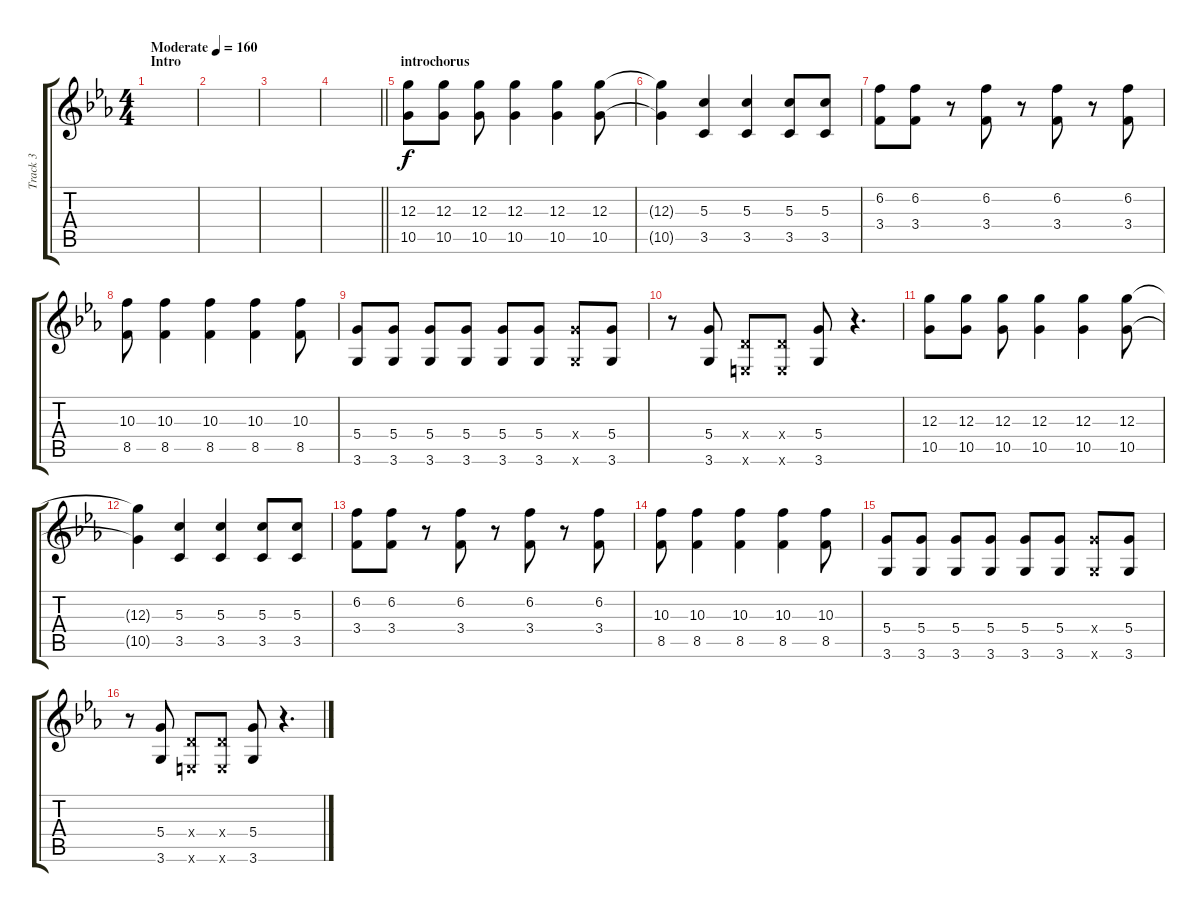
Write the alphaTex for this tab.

\track ("Track 3" "Track 3") {instrument overdrivenguitar}
\staff {score tabs}
\tuning (E4 B3 G3 D3 A2 E2) {hide}
\ts (4 4)
\section ("" "Intro")
\tempo (160 "Moderate")
\clef g2
\ks cminor
|
|
|
\barLineRight lightlight
|
\section ("" "introchorus")
(12.3 10.5).8 (12.3 10.5).8 (12.3 10.5).8 (12.3 10.5).4 (12.3 10.5).4 (12.3 10.5).8 |
(12.3{t} 10.5{t}).4 (5.3 3.5).4 (5.3 3.5).4 (5.3 3.5).8 (5.3 3.5).8 |
(6.2 3.4).8 (6.2 3.4).8 r.8 (6.2 3.4).8 r.8 (6.2 3.4).8 r.8 (6.2 3.4).8 |
(10.3 8.5).8 (10.3 8.5).4 (10.3 8.5).4 (10.3 8.5).4 (10.3 8.5).8 |
(5.4 3.6).8 (5.4 3.6).8 (5.4 3.6).8 (5.4 3.6).8 (5.4 3.6).8 (5.4 3.6).8 (5.4{x} 3.6{x}).8 (5.4 3.6).8 |
r.8 (5.4 3.6).8 (0.4{x} 0.6{x}).8 (0.4{x} 0.6{x}).8 (5.4 3.6).8 r.4{d} |
(12.3 10.5).8 (12.3 10.5).8 (12.3 10.5).8 (12.3 10.5).4 (12.3 10.5).4 (12.3 10.5).8 |
(12.3{t} 10.5{t}).4 (5.3 3.5).4 (5.3 3.5).4 (5.3 3.5).8 (5.3 3.5).8 |
(6.2 3.4).8 (6.2 3.4).8 r.8 (6.2 3.4).8 r.8 (6.2 3.4).8 r.8 (6.2 3.4).8 |
(10.3 8.5).8 (10.3 8.5).4 (10.3 8.5).4 (10.3 8.5).4 (10.3 8.5).8 |
(5.4 3.6).8 (5.4 3.6).8 (5.4 3.6).8 (5.4 3.6).8 (5.4 3.6).8 (5.4 3.6).8 (5.4{x} 3.6{x}).8 (5.4 3.6).8 |
r.8 (5.4 3.6).8 (0.4{x} 0.6{x}).8 (0.4{x} 0.6{x}).8 (5.4 3.6).8 r.4{d}
